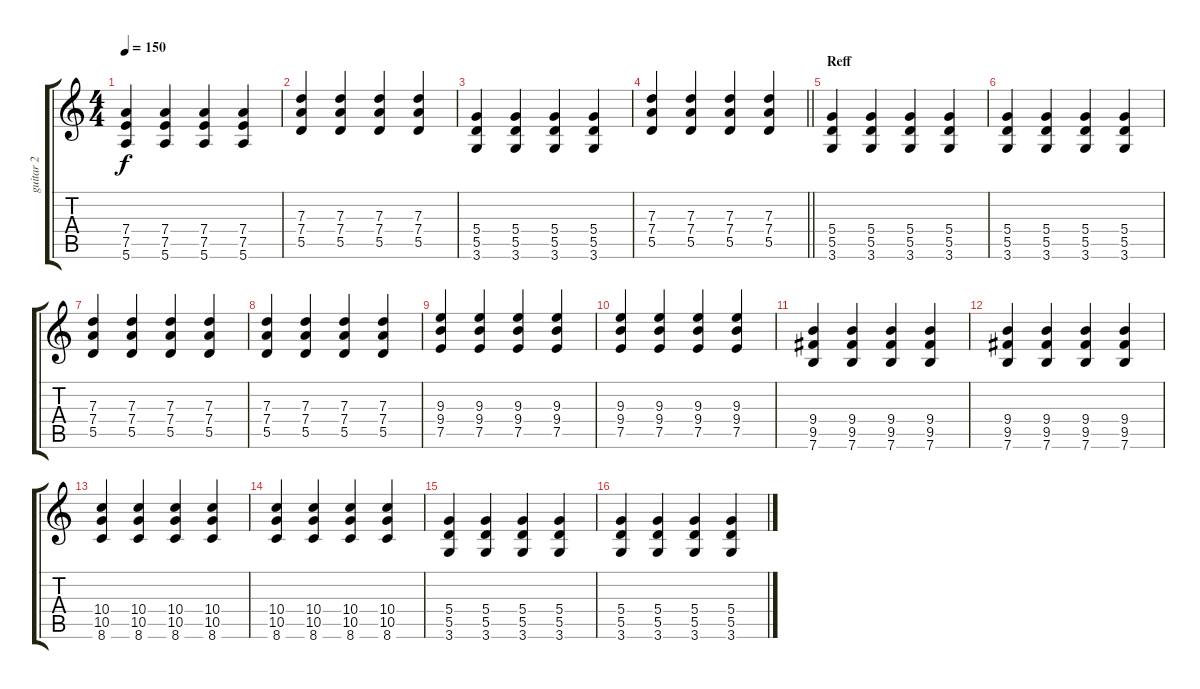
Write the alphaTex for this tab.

\track ("guitar 2" "guitar 2") {instrument distortionguitar}
\staff {score tabs}
\tuning (E4 B3 G3 D3 A2 E2) {hide}
\ts (4 4)
\tempo 150
\clef g2
\ks c
(7.4 7.5 5.6).4{dy f} (7.4 7.5 5.6).4 (7.4 7.5 5.6).4 (7.4 7.5 5.6).4 |
(7.3 7.4 5.5).4 (7.3 7.4 5.5).4 (7.3 7.4 5.5).4 (7.3 7.4 5.5).4 |
(5.4 5.5 3.6).4 (5.4 5.5 3.6).4 (5.4 5.5 3.6).4 (5.4 5.5 3.6).4 |
\barLineRight lightlight
(7.3 7.4 5.5).4 (7.3 7.4 5.5).4 (7.3 7.4 5.5).4 (7.3 7.4 5.5).4 |
\section ("" "Reff")
(5.4 5.5 3.6).4 (5.4 5.5 3.6).4 (5.4 5.5 3.6).4 (5.4 5.5 3.6).4 |
(5.4 5.5 3.6).4 (5.4 5.5 3.6).4 (5.4 5.5 3.6).4 (5.4 5.5 3.6).4 |
(7.3 7.4 5.5).4 (7.3 7.4 5.5).4 (7.3 7.4 5.5).4 (7.3 7.4 5.5).4 |
(7.3 7.4 5.5).4 (7.3 7.4 5.5).4 (7.3 7.4 5.5).4 (7.3 7.4 5.5).4 |
(9.3 9.4 7.5).4 (9.3 9.4 7.5).4 (9.3 9.4 7.5).4 (9.3 9.4 7.5).4 |
(9.3 9.4 7.5).4 (9.3 9.4 7.5).4 (9.3 9.4 7.5).4 (9.3 9.4 7.5).4 |
(9.4 9.5 7.6).4 (9.4 9.5 7.6).4 (9.4 9.5 7.6).4 (9.4 9.5 7.6).4 |
(9.4 9.5 7.6).4 (9.4 9.5 7.6).4 (9.4 9.5 7.6).4 (9.4 9.5 7.6).4 |
(10.4 10.5 8.6).4 (10.4 10.5 8.6).4 (10.4 10.5 8.6).4 (10.4 10.5 8.6).4 |
(10.4 10.5 8.6).4 (10.4 10.5 8.6).4 (10.4 10.5 8.6).4 (10.4 10.5 8.6).4 |
(5.4 5.5 3.6).4 (5.4 5.5 3.6).4 (5.4 5.5 3.6).4 (5.4 5.5 3.6).4 |
(5.4 5.5 3.6).4 (5.4 5.5 3.6).4 (5.4 5.5 3.6).4 (5.4 5.5 3.6).4
